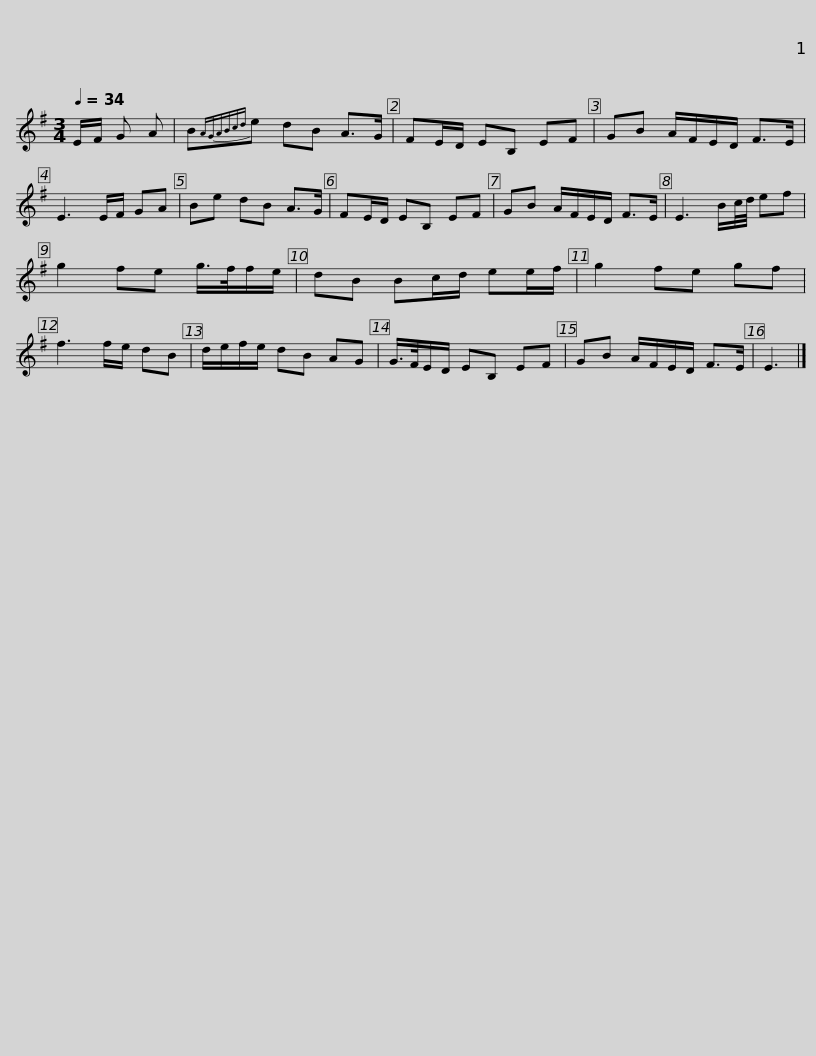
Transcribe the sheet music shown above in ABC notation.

X:1
L:1/8
Q:1/4=34
M:3/4
I:linebreak $
K:Emin
V:1 treble
V:1
 E/F/ G A | B{AGABcd}e dB A>G | FE/D/ EB, EF | GB A/F/E/D/ F>E | E3 E/F/ GA | %5
 Be dB A>G |$ FE/D/ EB, EF | GB A/F/E/D/ F>E | E3 B/c/4d/4 ef | g2 fe g/>f/f/e/ | %10
 dB Bc/d/ ee/f/ | g2 fe gf | f3 f/e/ dB |$ d/e/f/e/ dB AG | G/>F/E/D/ EB, EF | %15
 GB A/F/E/D/ F>E | E3 |] %17
